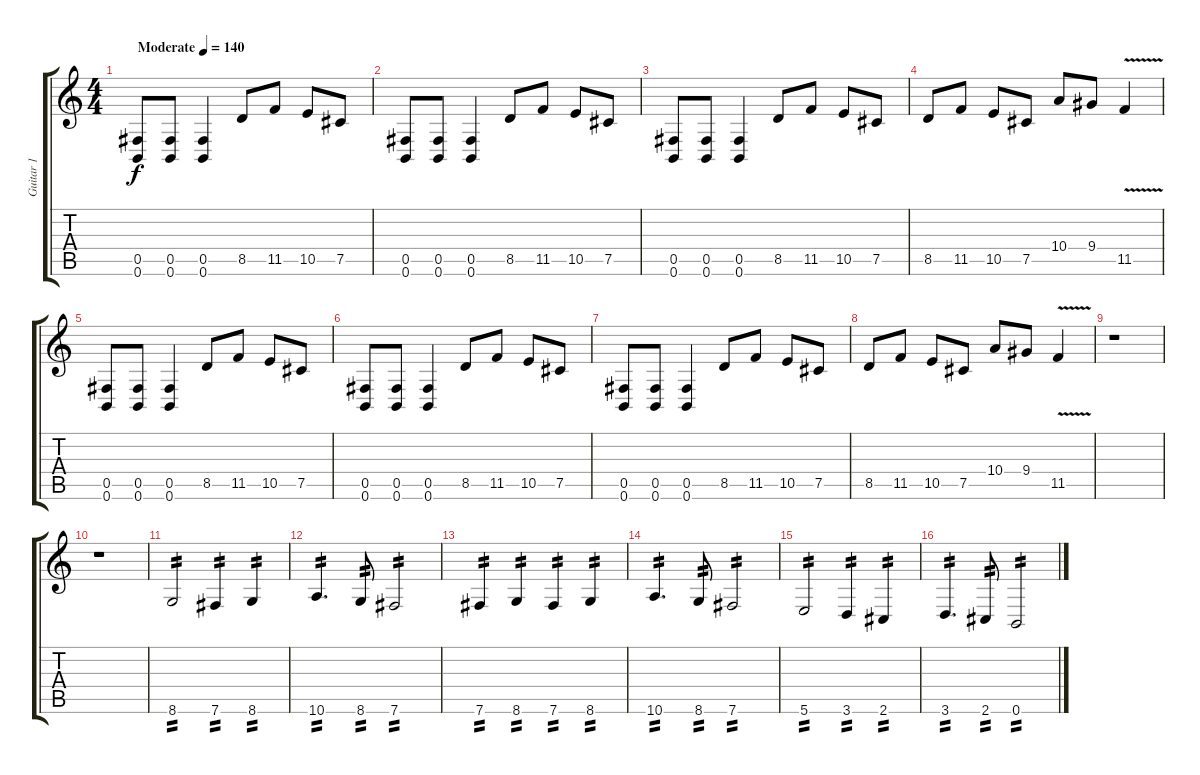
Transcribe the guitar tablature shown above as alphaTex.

\track ("Guitar 1" "Guitar 1") {instrument distortionguitar}
\staff {score tabs}
\tuning (Db4 Ab3 E3 B2 Gb2 B1) {hide}
\ts (4 4)
\tempo (140 "Moderate")
\clef g2
\ks c
(0.5 0.6).8{dy f instrument distortionguitar} (0.5 0.6).8 (0.5 0.6).4 8.5.8 11.5.8 10.5.8 7.5.8 |
(0.5 0.6).8 (0.5 0.6).8 (0.5 0.6).4 8.5.8 11.5.8 10.5.8 7.5.8 |
(0.5 0.6).8 (0.5 0.6).8 (0.5 0.6).4 8.5.8 11.5.8 10.5.8 7.5.8 |
8.5.8 11.5.8 10.5.8 7.5.8 10.4.8 9.4.8 11.5{v}.4 |
(0.5 0.6).8 (0.5 0.6).8 (0.5 0.6).4 8.5.8 11.5.8 10.5.8 7.5.8 |
(0.5 0.6).8 (0.5 0.6).8 (0.5 0.6).4 8.5.8 11.5.8 10.5.8 7.5.8 |
(0.5 0.6).8 (0.5 0.6).8 (0.5 0.6).4 8.5.8 11.5.8 10.5.8 7.5.8 |
8.5.8 11.5.8 10.5.8 7.5.8 10.4.8 9.4.8 11.5{v}.4 |
r.1 |
r.1 |
8.6.2{tp 2 volume 15} 7.6.4{tp 2} 8.6.4{tp 2} |
10.6.4{d tp 2} 8.6.8{tp 2} 7.6.2{tp 2} |
7.6.4{tp 2} 8.6.4{tp 2} 7.6.4{tp 2} 8.6.4{tp 2} |
10.6.4{d tp 2} 8.6.8{tp 2} 7.6.2{tp 2} |
5.6.2{tp 2} 3.6.4{tp 2} 2.6.4{tp 2} |
3.6.4{d tp 2} 2.6.8{tp 2} 0.6.2{tp 2}
